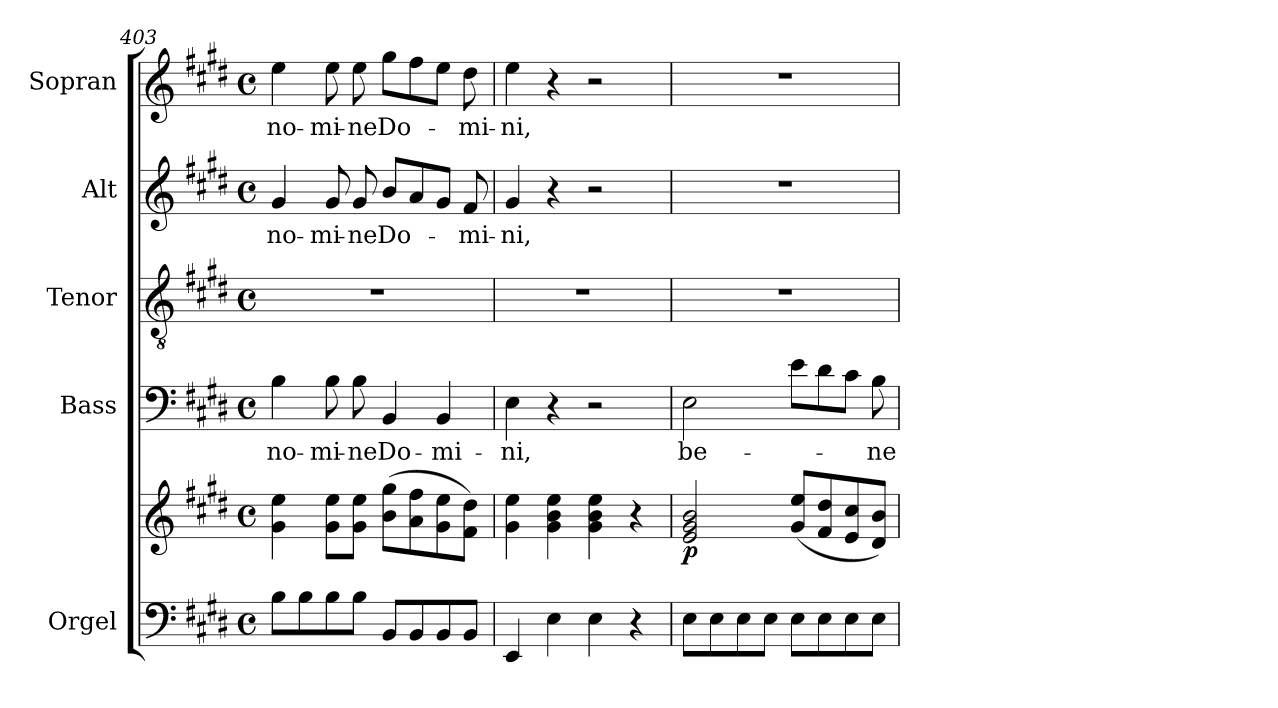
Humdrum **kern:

**kern	**kern	**dynam	**kern	**text	**kern	**kern	**text	**kern	**text
*part5	*part5	*part5	*part4	*part4	*part3	*part2	*part2	*part1	*part1
*staff6	*staff5	*staff5/6	*staff4	*staff4	*staff3	*staff2	*staff2	*staff1	*staff1
*I"Orgel	*	*	*I"Bass	*	*I"Tenor	*I"Alt	*	*I"Sopran	*
*I'Org.	*	*	*I'B.	*	*I'T.	*I'A.	*	*I'S.	*
!!LO:LB:g=z
*clefF4	*clefG2	*	*clefF4	*	*clefGv2	*clefG2	*	*clefG2	*
*k[f#c#g#d#]	*k[f#c#g#d#]	*	*k[f#c#g#d#]	*	*k[f#c#g#d#]	*k[f#c#g#d#]	*	*k[f#c#g#d#]	*
*E:	*E:	*	*E:	*	*E:	*E:	*	*E:	*
*M4/4	*M4/4	*	*M4/4	*	*M4/4	*M4/4	*	*M4/4	*
*met(c)	*met(c)	*	*met(c)	*	*met(c)	*met(c)	*	*met(c)	*
=403	=403	=403	=403	=403	=403	=403	=403	=403	=403
!	!	!	!	!LO:LY:b	!	!	!LO:LY:b	!	!LO:LY:b
8B\L	4g#\ 4ee\	.	4B\	no-	1r	4g#/	no-	4ee\	no-
8B\	.	.	.	.	.	.	.	.	.
!	!	!	!	!LO:LY:b	!	!	!LO:LY:b	!	!LO:LY:b
8B\	8g#\ 8ee\L	.	8B\	-mi-	.	8g#/	-mi-	8ee\	-mi-
!	!	!	!	!LO:LY:b	!	!	!LO:LY:b	!	!LO:LY:b
8B\J	8g#\ 8ee\J	.	8B\	-ne	.	8g#/	-ne	8ee\	-ne
!	!	!	!	!LO:LY:b	!	!	!LO:LY:b	!	!LO:LY:b
8BB/L	(>8b\ 8gg#\L	.	4BB/	Do-	.	8b/L	Do-	8gg#\L	Do-
8BB/	8a\ 8ff#\	.	.	.	.	8a/	.	8ff#\	.
!	!	!	!	!LO:LY:b	!	!	!	!	!
8BB/	8g#\ 8ee\	.	4BB/	-mi-	.	8g#/J	.	8ee\J	.
!	!	!	!	!	!	!	!LO:LY:b	!	!LO:LY:b
8BB/J	8f#\ 8dd#\J)	.	.	.	.	8f#/	-mi-	8dd#\	-mi-
=404	=404	=404	=404	=404	=404	=404	=404	=404	=404
!	!	!	!	!LO:LY:b	!	!	!LO:LY:b	!	!LO:LY:b
4EE/	4g#\ 4ee\	.	4E\	-ni,	1r	4g#/	-ni,	4ee\	-ni,
4E\	4g#\ 4b\ 4ee\	.	4r	.	.	4r	.	4r	.
4E\	4g#\ 4b\ 4ee\	.	2r	.	.	2r	.	2r	.
4r	4r	.	.	.	.	.	.	.	.
=405	=405	=405	=405	=405	=405	=405	=405	=405	=405
!	!	!LO:DY:b	!	!LO:LY:b	!	!	!	!	!
8E\L	2e/ 2g#/ 2b/	p	2E\	be-	1r	1r	.	1r	.
8E\	.	.	.	.	.	.	.	.	.
8E\	.	.	.	.	.	.	.	.	.
8E\J	.	.	.	.	.	.	.	.	.
8E\L	(<8g#/ 8ee/L	.	8e\L	.	.	.	.	.	.
8E\	8f#/ 8dd#/	.	8d#\	.	.	.	.	.	.
8E\	8e/ 8cc#/	.	8c#\J	.	.	.	.	.	.
!	!	!	!	!LO:LY:b	!	!	!	!	!
8E\J	8d#/ 8b/J)	.	8B\	-ne-	.	.	.	.	.
=	=	=	=	=	=	=	=	=	=
*-	*-	*-	*-	*-	*-	*-	*-	*-	*-
